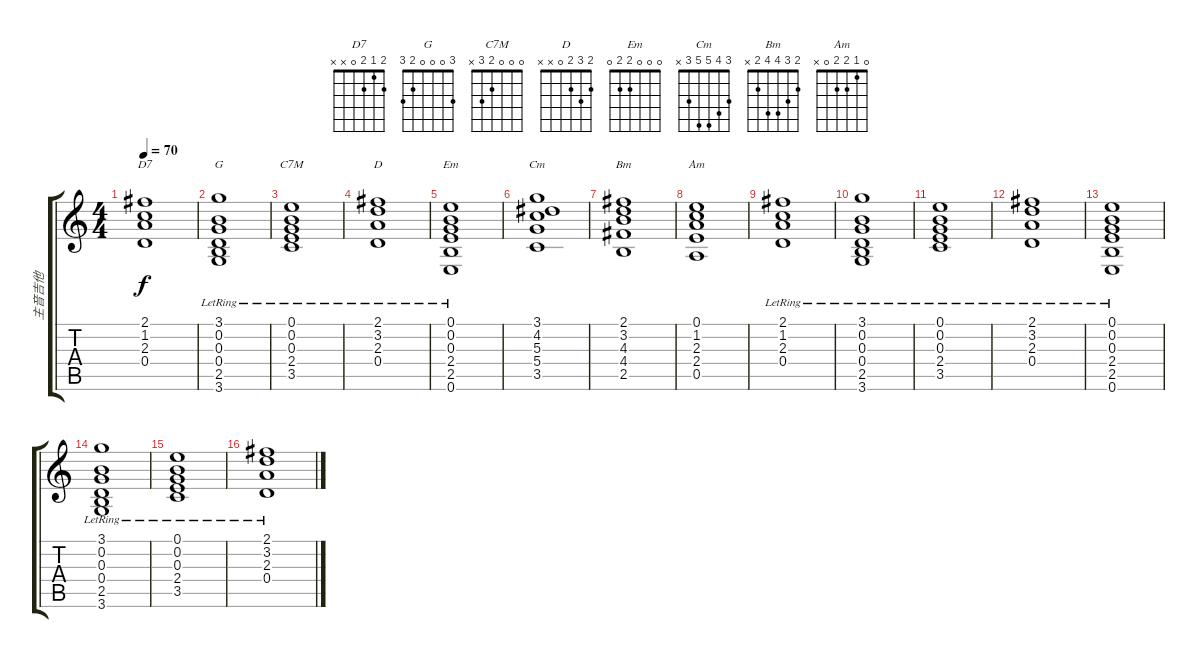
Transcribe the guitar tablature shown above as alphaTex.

\track ("主音吉他" "主音吉他") {instrument acousticguitarnylon}
\staff {score tabs}
\tuning (E4 B3 G3 D3 A2 E2) {hide}
\chord ("D7" 2 1 2 0 x x)
\chord ("G" 3 0 0 0 2 3)
\chord ("C7M" 0 0 0 2 3 x)
\chord ("D" 2 3 2 0 x x)
\chord ("Em" 0 0 0 2 2 0)
\chord ("Cm" 3 4 5 5 3 x)
\chord ("Bm" 2 3 4 4 2 x)
\chord ("Am" 0 1 2 2 0 x)
\ts (4 4)
\tempo 70
\clef g2
\ks c
(2.1 1.2 2.3 0.4).1{ch "D7" dy f} |
(3.1 0.2{lr} 0.3 0.4 2.5 3.6).1{ch "G" volume 8 instrument electricguitarjazz} |
(0.1 0.2{lr} 0.3 2.4 3.5).1{ch "C7M"} |
(2.1 3.2{lr} 2.3 0.4).1{ch "D"} |
(0.1 0.2{lr} 0.3 2.4 2.5 0.6).1{ch "Em"} |
(3.1 4.2 5.3 5.4 3.5).1{ch "Cm"} |
(2.1 3.2 4.3 4.4 2.5).1{ch "Bm"} |
(0.1 1.2 2.3 2.4 0.5).1{ch "Am"} |
(2.1 1.2 2.3 0.4{lr}).1 |
(3.1 0.2 0.3 0.4 2.5 3.6{lr}).1{volume 12 instrument electricguitarjazz} |
(0.1 0.2 0.3 2.4 3.5{lr}).1 |
(2.1 3.2{lr} 2.3 0.4).1 |
(0.1 0.2{lr} 0.3 2.4 2.5 0.6).1 |
(3.1 0.2{lr} 0.3 0.4 2.5 3.6).1 |
(0.1 0.2{lr} 0.3 2.4 3.5).1 |
(2.1 3.2{lr} 2.3 0.4).1
